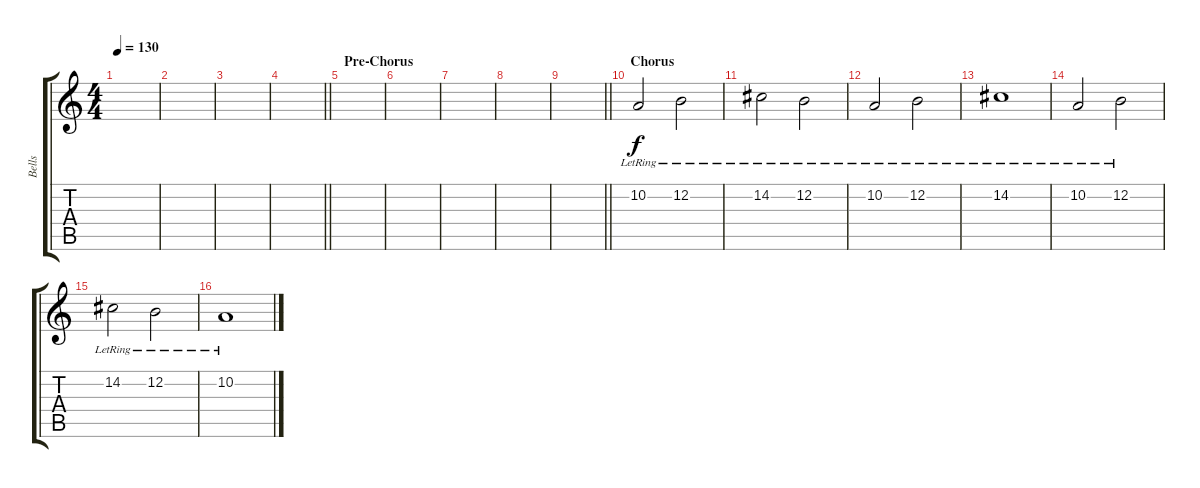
\track ("Bells" "Bells") {instrument tubularbells}
\staff {score tabs}
\tuning (E4 B3 G3 D3 A2 E2) {hide}
\ts (4 4)
\tempo 130
\clef g2
\ks c
|
|
|
\barLineRight lightlight
|
\section ("" "Pre-Chorus")
|
|
|
|
\barLineRight lightlight
|
\section ("" "Chorus")
10.2{lr}.2 12.2{lr}.2 |
14.2{lr}.2 12.2{lr}.2 |
10.2{lr}.2 12.2{lr}.2 |
14.2{lr}.1 |
10.2{lr}.2 12.2{lr}.2 |
14.2{lr}.2 12.2{lr}.2 |
10.2{lr}.1
